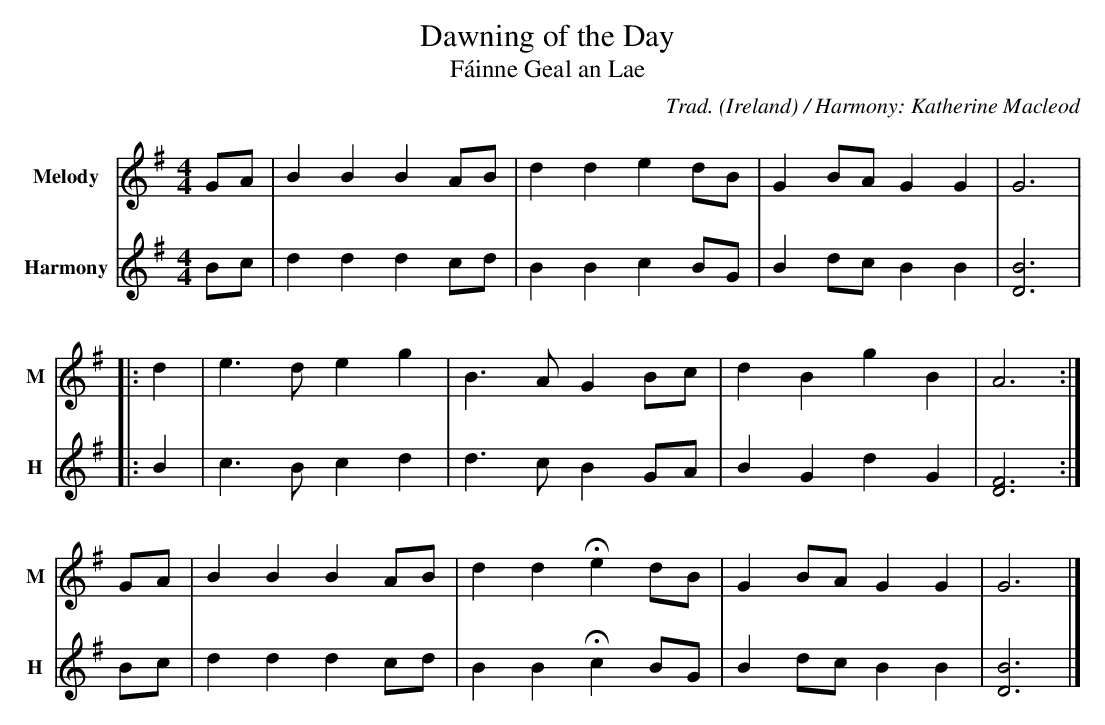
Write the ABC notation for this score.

X:1
T: Dawning of the Day
T: Fáinne Geal an Lae
C: Trad. (Ireland) / Harmony: Katherine Macleod
M: 4/4
L: 1/8
V:1 name="Melody" snm="M"
V:2 name="Harmony" snm="H"
K: Gmaj
[V:1] GA | B2 B2 B2 AB|  d2 d2 e2 dB | G2 BA G2 G2 | G6|
[V:2] Bc | d2 d2 d2 cd | B2 B2 c2 BG | B2 dc B2 B2 | [D6B6]|
[V:1]|: d2 | e3d e2 g2 | B3A G2 Bc | d2 B2 g2 B2 | A6 :|
[V:2]|:B2 | c3B c2 d2 | d3c B2 GA | B2 G2 d2 G2 | [D6F6] :|
[V:1] GA | B2 B2 B2 AB|  d2 d2 He2 dB | G2 BA G2 G2 | G6|]
[V:2] Bc | d2 d2 d2 cd | B2 B2 Hc2 BG | B2 dc B2 B2 | [D6B6]|]
